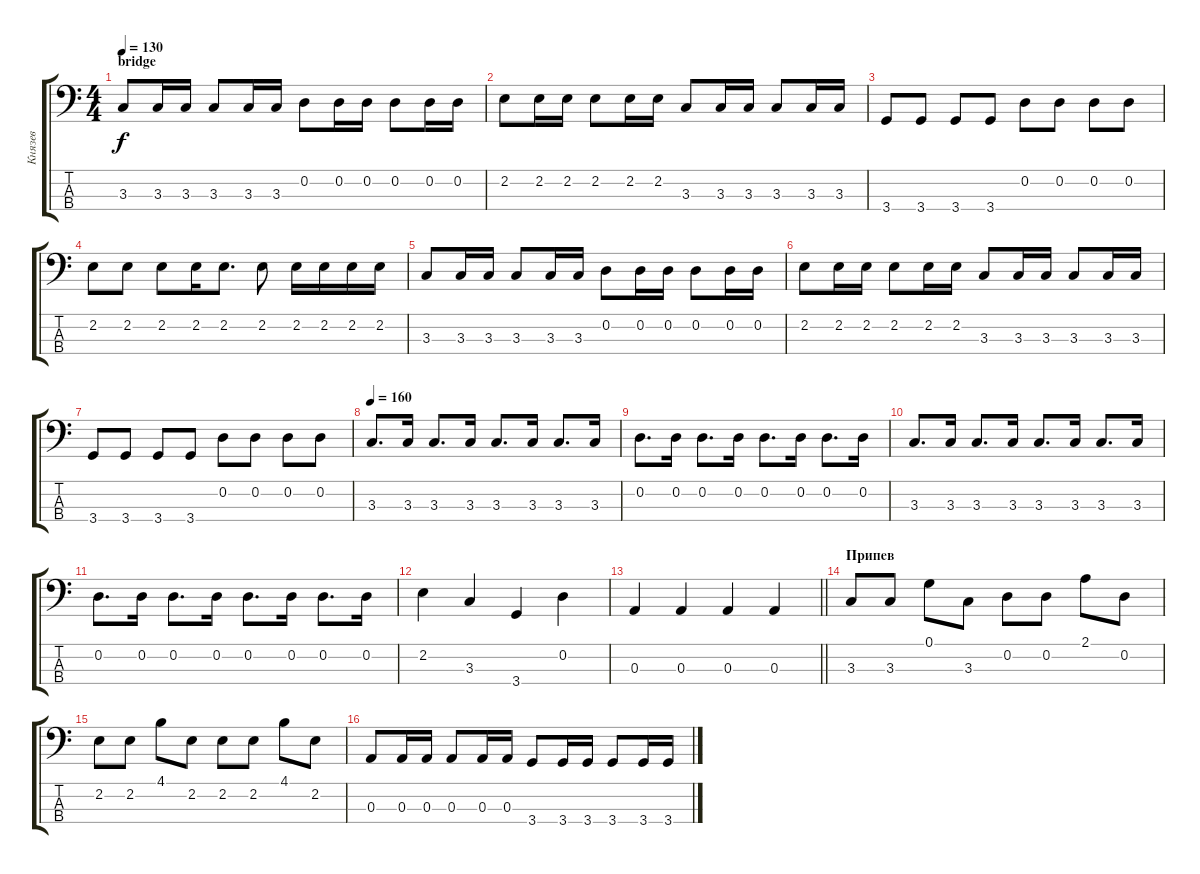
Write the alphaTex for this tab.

\track ("Князев" "Князев") {instrument electricbasspick}
\staff {score tabs}
\tuning (G2 D2 A1 E1) {hide}
\ts (4 4)
\section ("" "bridge")
\tempo 130
\clef f4
\ks c
3.3.8{dy f} 3.3.16 3.3.16 3.3.8 3.3.16 3.3.16 0.2.8 0.2.16 0.2.16 0.2.8 0.2.16 0.2.16 |
2.2.8 2.2.16 2.2.16 2.2.8 2.2.16 2.2.16 3.3.8 3.3.16 3.3.16 3.3.8 3.3.16 3.3.16 |
3.4.8 3.4.8 3.4.8 3.4.8 0.2.8 0.2.8 0.2.8 0.2.8 |
2.2.8 2.2.8 2.2.8 2.2.16 2.2.8{d} 2.2.8 2.2.16 2.2.16 2.2.16 2.2.16 |
3.3.8 3.3.16 3.3.16 3.3.8 3.3.16 3.3.16 0.2.8 0.2.16 0.2.16 0.2.8 0.2.16 0.2.16 |
2.2.8 2.2.16 2.2.16 2.2.8 2.2.16 2.2.16 3.3.8 3.3.16 3.3.16 3.3.8 3.3.16 3.3.16 |
3.4.8 3.4.8 3.4.8 3.4.8 0.2.8 0.2.8 0.2.8 0.2.8 |
\tempo 160
3.3.8{d} 3.3.16 3.3.8{d} 3.3.16 3.3.8{d} 3.3.16 3.3.8{d} 3.3.16 |
0.2.8{d} 0.2.16 0.2.8{d} 0.2.16 0.2.8{d} 0.2.16 0.2.8{d} 0.2.16 |
3.3.8{d} 3.3.16 3.3.8{d} 3.3.16 3.3.8{d} 3.3.16 3.3.8{d} 3.3.16 |
0.2.8{d} 0.2.16 0.2.8{d} 0.2.16 0.2.8{d} 0.2.16 0.2.8{d} 0.2.16 |
2.2.4 3.3.4 3.4.4 0.2.4 |
\barLineRight lightlight
0.3.4 0.3.4 0.3.4 0.3.4 |
\section ("" "Припев")
3.3.8 3.3.8 0.1.8 3.3.8 0.2.8 0.2.8 2.1.8 0.2.8 |
2.2.8 2.2.8 4.1.8 2.2.8 2.2.8 2.2.8 4.1.8 2.2.8 |
0.3.8 0.3.16 0.3.16 0.3.8 0.3.16 0.3.16 3.4.8 3.4.16 3.4.16 3.4.8 3.4.16 3.4.16
